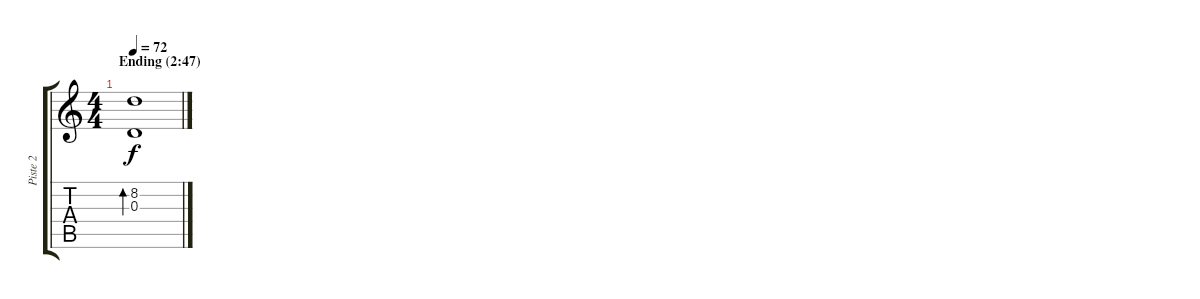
\track ("Piste 2" "Piste 2") {instrument acousticguitarsteel}
\staff {score tabs}
\tuning (B3 Gb3 D3 A2 E2 B1) {hide}
\ts (4 4)
\section ("" "Ending (2:47)")
\tempo 72
\clef g2
\ks c
(8.2 0.3).1{bd 120 dy f}
